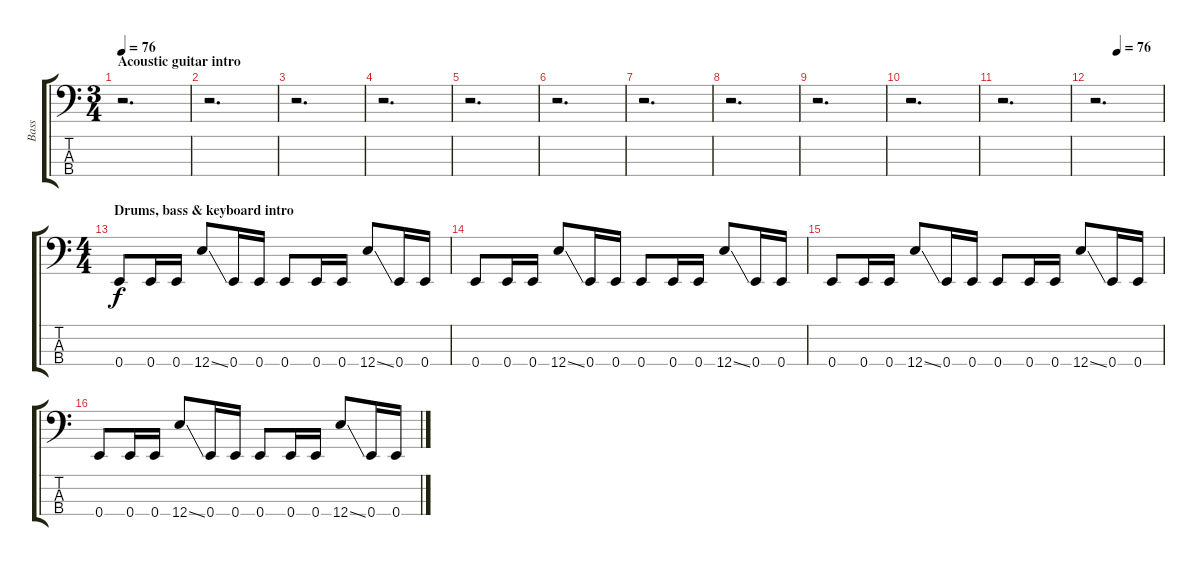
\track ("Bass" "Bass") {instrument electricbassfinger}
\staff {score tabs}
\tuning (G2 D2 A1 E1) {hide}
\ts (3 4)
\section ("" "Acoustic guitar intro")
\tempo 76
\tempo 95
\tempo 76
\clef f4
\ks c
r.2{d dy f instrument electricbassfinger} |
r.2{d} |
r.2{d} |
r.2{d} |
r.2{d} |
r.2{d} |
r.2{d} |
r.2{d} |
r.2{d} |
r.2{d} |
r.2{d} |
\tempo (76 0.3333333333333333)
r.2{d} |
\ts (4 4)
\section ("" "Drums, bass & keyboard intro")
0.4.8 0.4.16 0.4.16 12.4{ss}.8 0.4.16 0.4.16 0.4.8 0.4.16 0.4.16 12.4{ss}.8 0.4.16 0.4.16 |
0.4.8 0.4.16 0.4.16 12.4{ss}.8 0.4.16 0.4.16 0.4.8 0.4.16 0.4.16 12.4{ss}.8 0.4.16 0.4.16 |
0.4.8 0.4.16 0.4.16 12.4{ss}.8 0.4.16 0.4.16 0.4.8 0.4.16 0.4.16 12.4{ss}.8 0.4.16 0.4.16 |
0.4.8 0.4.16 0.4.16 12.4{ss}.8 0.4.16 0.4.16 0.4.8 0.4.16 0.4.16 12.4{ss}.8 0.4.16 0.4.16
